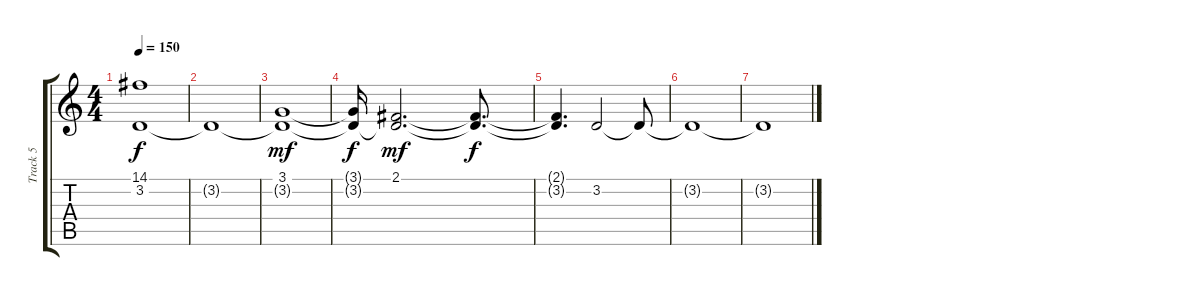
\track ("Track 5" "Track 5") {instrument lead3calliope}
\staff {score tabs}
\tuning (E4 B3 G3 D3 A2 E2) {hide}
\ts (4 4)
\tempo 150
\clef g2
\ks c
(14.1{t} 3.2{t}).1{dy f} |
3.2{t}.1 |
(3.1 3.2{t}).1{dy mf} |
(3.1{t} 3.2{t}).16{dy f} (2.1 3.2{t}).2{d dy mf} (2.1{t} 3.2{t}).8{d dy f} |
(2.1{t} 3.2{t}).4{d} 3.2.2 3.2{t}.8 |
3.2{t}.1 |
3.2{t}.1
